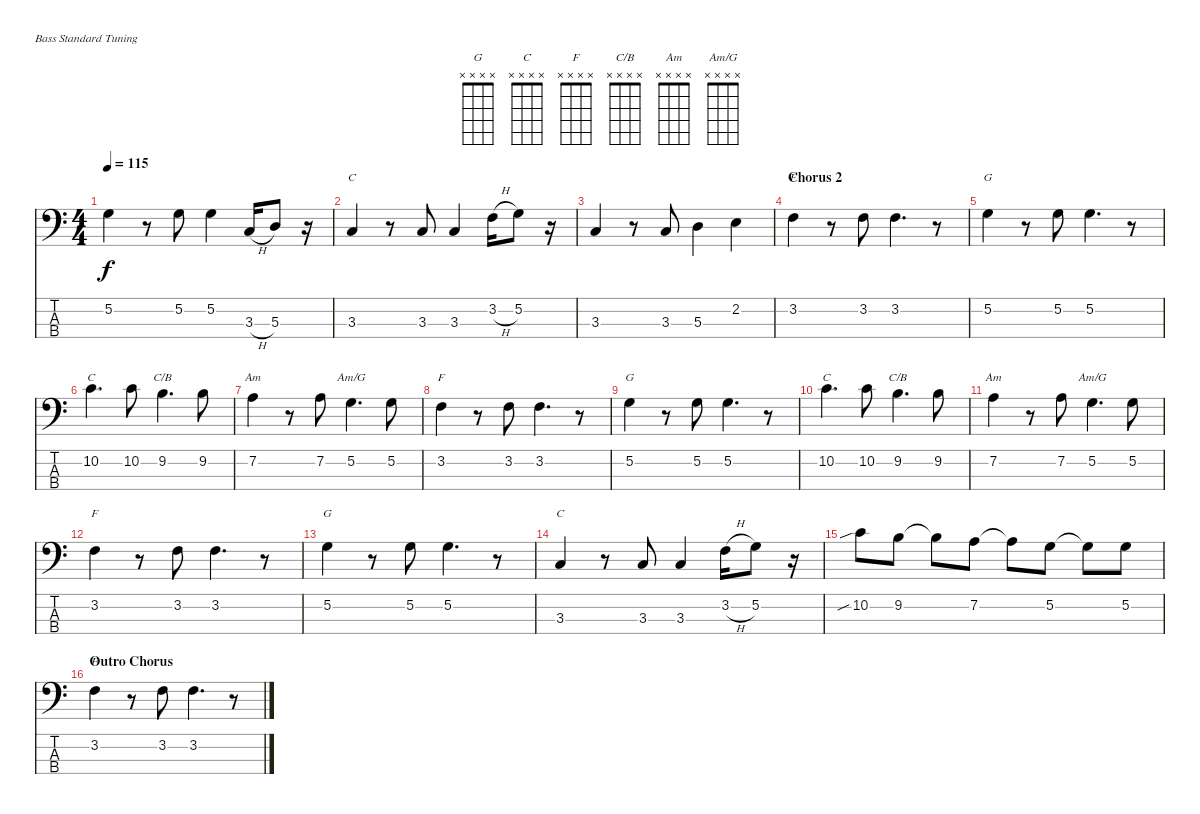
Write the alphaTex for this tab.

\defaultSystemsLayout 4
\bracketExtendMode nobrackets
\singleTrackTrackNamePolicy hidden
\multiTrackTrackNamePolicy hidden
\firstSystemTrackNameOrientation horizontal
\otherSystemsTrackNameOrientation horizontal
\track ("Bass" "Bass") {instrument electricbassfinger}
\staff {score tabs}
\tuning (G2 D2 A1 E1)
\chord ("G" x x x x)
\chord ("C" x x x x)
\chord ("F" x x x x)
\chord ("C/B" x x x x)
\chord ("Am" x x x x)
\chord ("Am/G" x x x x)
\ts (4 4)
\tempo 115
\clef f4
\ks c
5.2.4{dy f} r.8 5.2.8 5.2.4 3.3{h}.16 5.3.8 r.16 |
3.3.4{ch "C"} r.8 3.3.8 3.3.4 3.2{h}.16 5.2.8 r.16 |
3.3.4 r.8 3.3.8 5.3.4 2.2.4 |
\section ("" "Chorus 2")
3.2.4{ch "F"} r.8 3.2.8 3.2.4{d} r.8 |
5.2.4{ch "G"} r.8 5.2.8 5.2.4{d} r.8 |
10.2.4{d ch "C"} 10.2.8 9.2.4{d ch "C/B"} 9.2.8 |
7.2.4{ch "Am"} r.8 7.2.8 5.2.4{d ch "Am/G"} 5.2.8 |
3.2.4{ch "F"} r.8 3.2.8 3.2.4{d} r.8 |
5.2.4{ch "G"} r.8 5.2.8 5.2.4{d} r.8 |
10.2.4{d ch "C"} 10.2.8 9.2.4{d ch "C/B"} 9.2.8 |
7.2.4{ch "Am"} r.8 7.2.8 5.2.4{d ch "Am/G"} 5.2.8 |
3.2.4{ch "F"} r.8 3.2.8 3.2.4{d} r.8 |
5.2.4{ch "G"} r.8 5.2.8 5.2.4{d} r.8 |
3.3.4{ch "C"} r.8 3.3.8 3.3.4 3.2{h}.16 5.2.8 r.16 |
10.2{sib}.8 9.2.8 9.2{t}.8 7.2.8 7.2{t}.8 5.2.8 5.2{t}.8 5.2.8 |
\section ("" "Outro Chorus")
3.2.4{ch "F"} r.8 3.2.8 3.2.4{d} r.8
